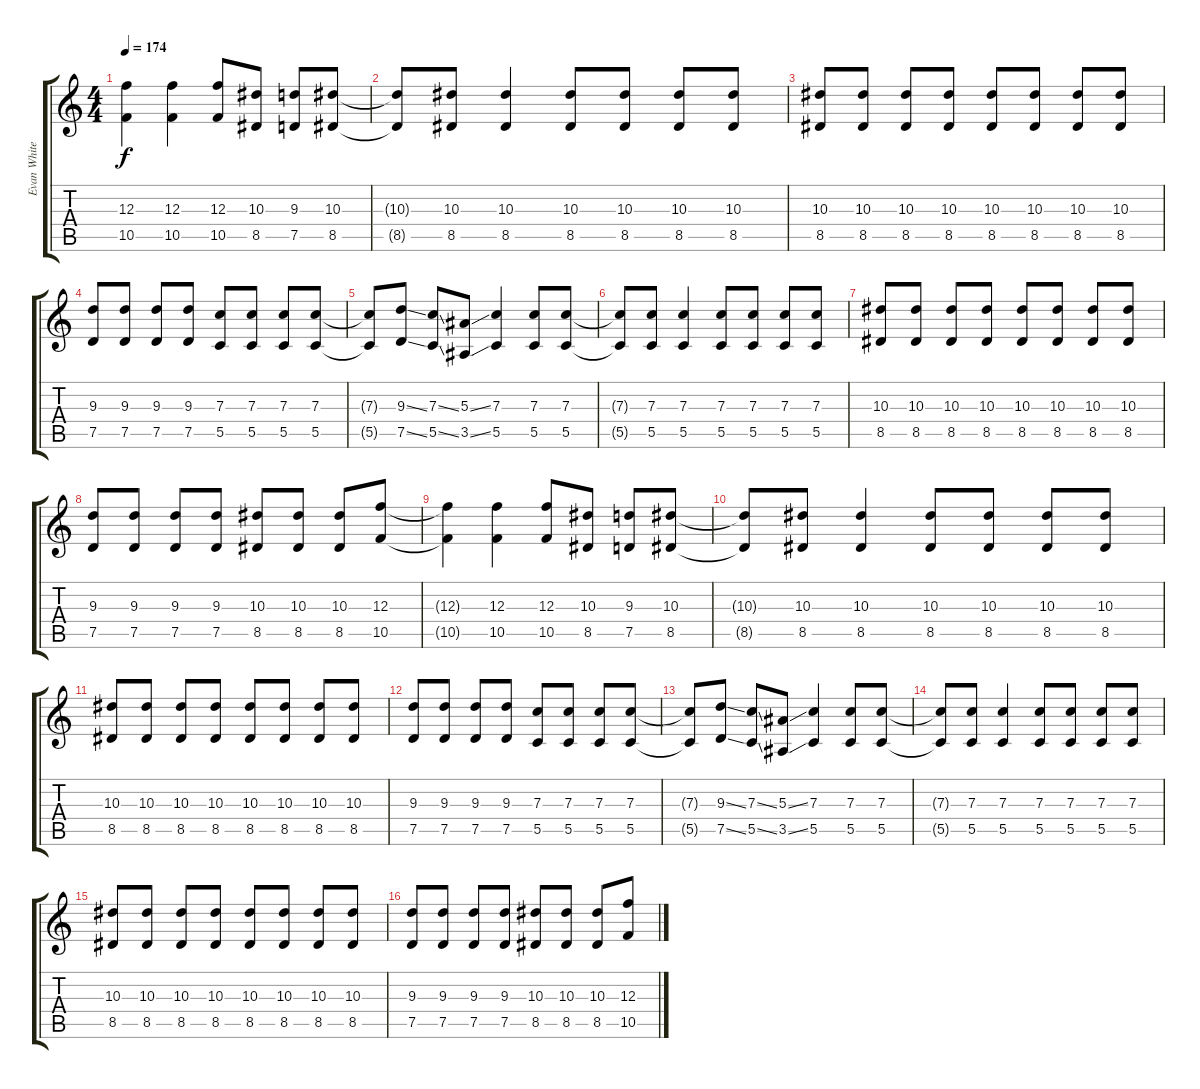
\track ("Evan White (Guitar 2001-2003 BG Guitar)" "Evan White") {instrument distortionguitar}
\staff {score tabs}
\tuning (D4 A3 F3 C3 G2 C2) {hide}
\ts (4 4)
\tempo 174
\clef g2
\ks c
(12.3{t} 10.5{t}).4{dy f} (12.3 10.5).4 (12.3 10.5).8 (10.3 8.5).8 (9.3 7.5).8 (10.3 8.5).8 |
(10.3{t} 8.5{t}).8 (10.3 8.5).8 (10.3 8.5).4 (10.3 8.5).8 (10.3 8.5).8 (10.3 8.5).8 (10.3 8.5).8 |
(10.3 8.5).8{volume 8} (10.3 8.5).8 (10.3 8.5).8 (10.3 8.5).8 (10.3 8.5).8 (10.3 8.5).8 (10.3 8.5).8 (10.3 8.5).8 |
(9.3 7.5).8 (9.3 7.5).8 (9.3 7.5).8 (9.3 7.5).8 (7.3 5.5).8 (7.3 5.5).8 (7.3 5.5).8 (7.3 5.5).8 |
(7.3{t} 5.5{t}).8 (9.3{ss} 7.5{ss}).8 (7.3{ss} 5.5{ss}).8 (5.3{ss} 3.5{ss}).8 (7.3 5.5).4 (7.3 5.5).8 (7.3 5.5).8 |
(7.3{t} 5.5{t}).8 (7.3 5.5).8 (7.3 5.5).4 (7.3 5.5).8 (7.3 5.5).8 (7.3 5.5).8 (7.3 5.5).8 |
(10.3 8.5).8{volume 6} (10.3 8.5).8 (10.3 8.5).8 (10.3 8.5).8 (10.3 8.5).8 (10.3 8.5).8 (10.3 8.5).8 (10.3 8.5).8 |
(9.3 7.5).8 (9.3 7.5).8 (9.3 7.5).8 (9.3 7.5).8 (10.3 8.5).8 (10.3 8.5).8 (10.3 8.5).8 (12.3 10.5).8 |
(12.3{t} 10.5{t}).4 (12.3 10.5).4 (12.3 10.5).8 (10.3 8.5).8 (9.3 7.5).8 (10.3 8.5).8 |
(10.3{t} 8.5{t}).8 (10.3 8.5).8 (10.3 8.5).4 (10.3 8.5).8 (10.3 8.5).8 (10.3 8.5).8 (10.3 8.5).8 |
(10.3 8.5).8 (10.3 8.5).8 (10.3 8.5).8 (10.3 8.5).8 (10.3 8.5).8 (10.3 8.5).8 (10.3 8.5).8 (10.3 8.5).8 |
(9.3 7.5).8 (9.3 7.5).8 (9.3 7.5).8 (9.3 7.5).8 (7.3 5.5).8 (7.3 5.5).8 (7.3 5.5).8 (7.3 5.5).8 |
(7.3{t} 5.5{t}).8 (9.3{ss} 7.5{ss}).8 (7.3{ss} 5.5{ss}).8 (5.3{ss} 3.5{ss}).8 (7.3 5.5).4 (7.3 5.5).8 (7.3 5.5).8 |
(7.3{t} 5.5{t}).8 (7.3 5.5).8 (7.3 5.5).4 (7.3 5.5).8 (7.3 5.5).8 (7.3 5.5).8 (7.3 5.5).8 |
(10.3 8.5).8{volume 4} (10.3 8.5).8 (10.3 8.5).8 (10.3 8.5).8 (10.3 8.5).8 (10.3 8.5).8 (10.3 8.5).8 (10.3 8.5).8 |
(9.3 7.5).8 (9.3 7.5).8 (9.3 7.5).8 (9.3 7.5).8 (10.3 8.5).8 (10.3 8.5).8 (10.3 8.5).8 (12.3 10.5).8
